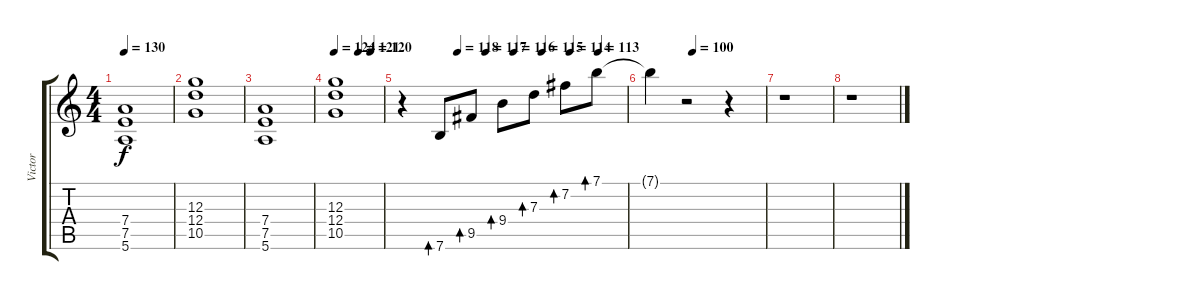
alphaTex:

\track ("Victor" "Victor") {instrument distortionguitar}
\staff {score tabs}
\tuning (E4 B3 G3 D3 A2 E2) {hide}
\ts (4 4)
\tempo 130
\clef g2
\ks c
(7.4 7.5 5.6).1{dy f} |
(12.3 12.4 10.5).1 |
(7.4 7.5 5.6).1 |
\tempo 124
\tempo (121 0.5)
\tempo (120 0.75)
(12.3 12.4 10.5).1 |
\tempo (118 0.25)
\tempo (117 0.375)
\tempo (116 0.5)
\tempo (115 0.625)
\tempo (114 0.75)
\tempo (113 0.875)
r.4 7.6.8{bd 240 volume 13 instrument electricguitarclean} 9.5.8{bd 240} 9.4.8{bd 240} 7.3.8{bd 240} 7.2.8{bd 240} 7.1.8{bd 240} |
\tempo (100 0.375)
7.1{t}.4 r.2 r.4 |
r.1 |
r.1
